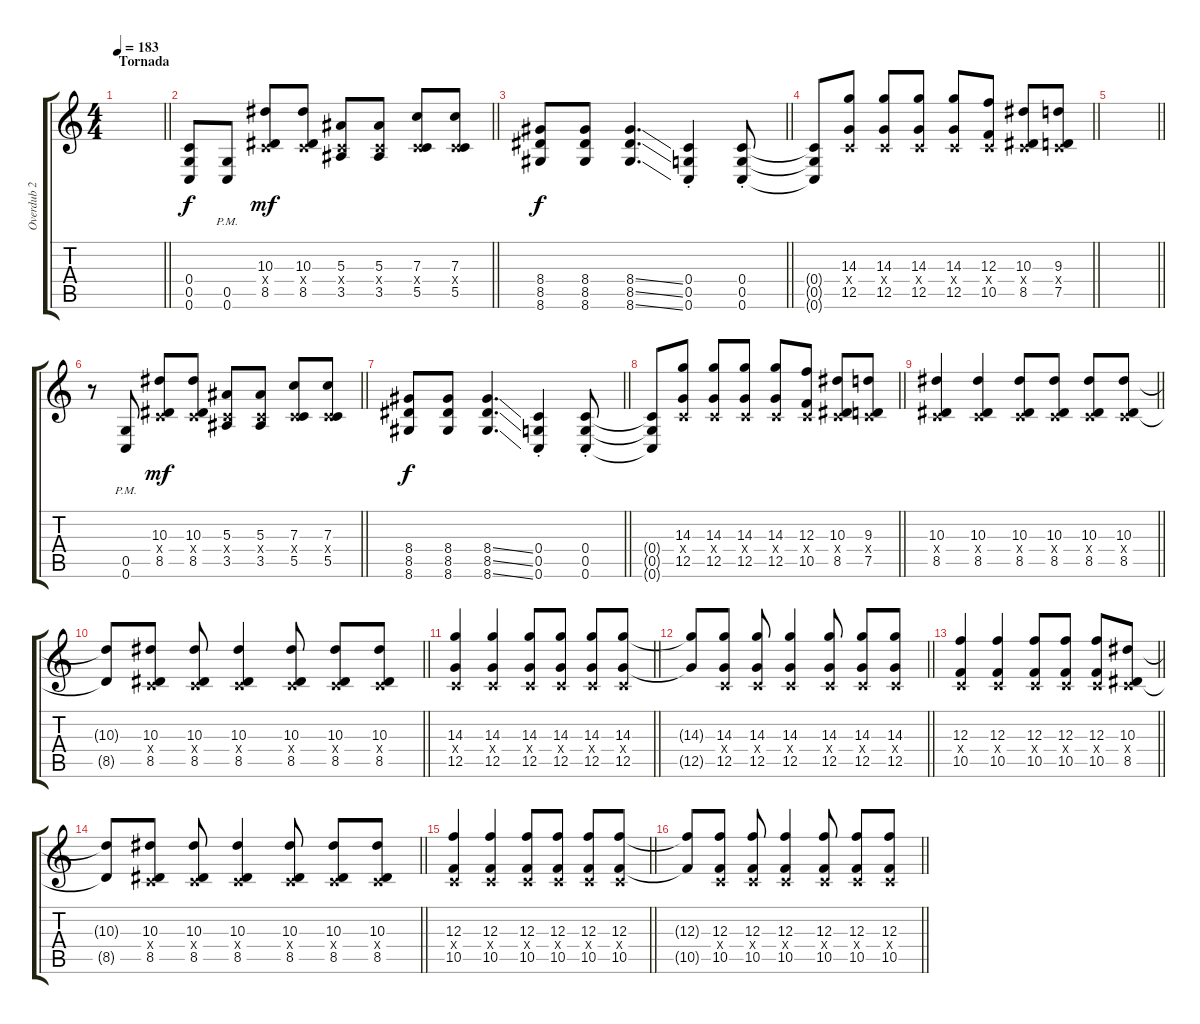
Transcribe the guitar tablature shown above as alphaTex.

\track ("Overdub 2" "Overdub 2") {instrument distortionguitar}
\staff {score tabs}
\tuning (D4 A3 F3 C3 G2 C2) {hide}
\ts (4 4)
\section ("" "Tornada")
\tempo 183
\clef g2
\barLineRight lightlight
\ks c
|
\barLineRight lightlight
(0.4 0.5 0.6).8 (0.5{pm} 0.6{pm}).8 (10.3 0.4{x} 8.5).8{dy mf} (10.3 0.4{x} 8.5).8 (5.3 0.4{x} 3.5).8 (5.3 0.4{x} 3.5).8 (7.3 0.4{x} 5.5).8 (7.3 0.4{x} 5.5).8 |
\barLineRight lightlight
(8.4 8.5 8.6).8{dy f} (8.4 8.5 8.6).8 (8.4{ss} 8.5{ss} 8.6{ss}).4{d} (0.4{st} 0.5{st} 0.6{st}).4 (0.4{st} 0.5{st} 0.6{st}).8 |
\barLineRight lightlight
(0.4{t} 0.5{t} 0.6{t}).8 (14.3 0.4{x} 12.5).8 (14.3 0.4{x} 12.5).8 (14.3 0.4{x} 12.5).8 (14.3 0.4{x} 12.5).8 (12.3 0.4{x} 10.5).8 (10.3 0.4{x} 8.5).8 (9.3 0.4{x} 7.5).8 |
\barLineRight lightlight
|
\barLineRight lightlight
r.8 (0.5{pm} 0.6{pm}).8 (10.3 0.4{x} 8.5).8{dy mf} (10.3 0.4{x} 8.5).8 (5.3 0.4{x} 3.5).8 (5.3 0.4{x} 3.5).8 (7.3 0.4{x} 5.5).8 (7.3 0.4{x} 5.5).8 |
\barLineRight lightlight
(8.4 8.5 8.6).8{dy f} (8.4 8.5 8.6).8 (8.4{ss} 8.5{ss} 8.6{ss}).4{d} (0.4{st} 0.5{st} 0.6{st}).4 (0.4{st} 0.5{st} 0.6{st}).8 |
\barLineRight lightlight
(0.4{t} 0.5{t} 0.6{t}).8 (14.3 0.4{x} 12.5).8 (14.3 0.4{x} 12.5).8 (14.3 0.4{x} 12.5).8 (14.3 0.4{x} 12.5).8 (12.3 0.4{x} 10.5).8 (10.3 0.4{x} 8.5).8 (9.3 0.4{x} 7.5).8 |
\barLineRight lightlight
(10.3 0.4{x} 8.5).4 (10.3 0.4{x} 8.5).4 (10.3 0.4{x} 8.5).8 (10.3 0.4{x} 8.5).8 (10.3 0.4{x} 8.5).8 (10.3 0.4{x} 8.5).8 |
\barLineRight lightlight
(10.3{t} 8.5{t}).8 (10.3 0.4{x} 8.5).8 (10.3 0.4{x} 8.5).8 (10.3 0.4{x} 8.5).4 (10.3 0.4{x} 8.5).8 (10.3 0.4{x} 8.5).8 (10.3 0.4{x} 8.5).8 |
\barLineRight lightlight
(14.3 0.4{x} 12.5).4 (14.3 0.4{x} 12.5).4 (14.3 0.4{x} 12.5).8 (14.3 0.4{x} 12.5).8 (14.3 0.4{x} 12.5).8 (14.3 0.4{x} 12.5).8 |
\barLineRight lightlight
(14.3{t} 12.5{t}).8 (14.3 0.4{x} 12.5).8 (14.3 0.4{x} 12.5).8 (14.3 0.4{x} 12.5).4 (14.3 0.4{x} 12.5).8 (14.3 0.4{x} 12.5).8 (14.3 0.4{x} 12.5).8 |
\barLineRight lightlight
(12.3 0.4{x} 10.5).4 (12.3 0.4{x} 10.5).4 (12.3 0.4{x} 10.5).8 (12.3 0.4{x} 10.5).8 (12.3 0.4{x} 10.5).8 (10.3 0.4{x} 8.5).8 |
\barLineRight lightlight
(10.3{t} 8.5{t}).8 (10.3 0.4{x} 8.5).8 (10.3 0.4{x} 8.5).8 (10.3 0.4{x} 8.5).4 (10.3 0.4{x} 8.5).8 (10.3 0.4{x} 8.5).8 (10.3 0.4{x} 8.5).8 |
\barLineRight lightlight
(12.3 0.4{x} 10.5).4 (12.3 0.4{x} 10.5).4 (12.3 0.4{x} 10.5).8 (12.3 0.4{x} 10.5).8 (12.3 0.4{x} 10.5).8 (12.3 0.4{x} 10.5).8 |
\barLineRight lightlight
(12.3{t} 10.5{t}).8 (12.3 0.4{x} 10.5).8 (12.3 0.4{x} 10.5).8 (12.3 0.4{x} 10.5).4 (12.3 0.4{x} 10.5).8 (12.3 0.4{x} 10.5).8 (12.3 0.4{x} 10.5).8
